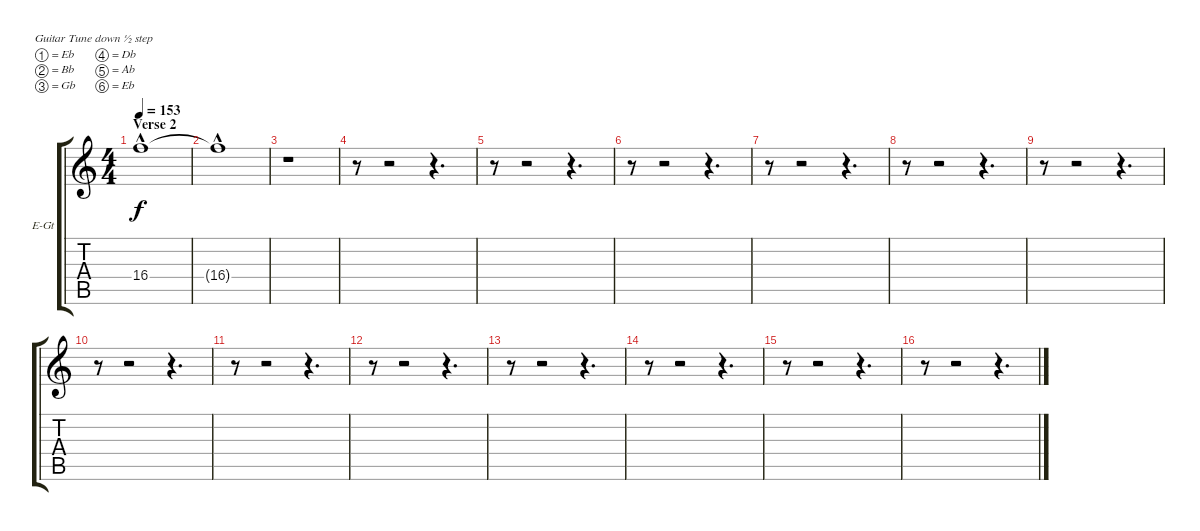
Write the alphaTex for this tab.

\bracketExtendMode groupsimilarinstruments
\firstSystemTrackNameOrientation horizontal
\otherSystemsTrackNameOrientation horizontal
\track ("Lead Guitar" "E-Gt") {solo instrument distortionguitar}
\staff {score tabs}
\tuning (Eb4 Bb3 Gb3 Db3 Ab2 Eb2)
\ts (4 4)
\section ("" "Verse 2")
\tempo 153
\clef g2
\ks c
16.4{hac}.1{dy f} |
16.4{hac t}.1 |
r.1 |
r.8 r.2 r.4{d} |
r.8 r.2 r.4{d} |
r.8 r.2 r.4{d} |
r.8 r.2 r.4{d} |
r.8 r.2 r.4{d} |
r.8 r.2 r.4{d} |
r.8 r.2 r.4{d} |
r.8 r.2 r.4{d} |
r.8 r.2 r.4{d} |
r.8 r.2 r.4{d} |
r.8 r.2 r.4{d} |
r.8 r.2 r.4{d} |
r.8 r.2 r.4{d}
